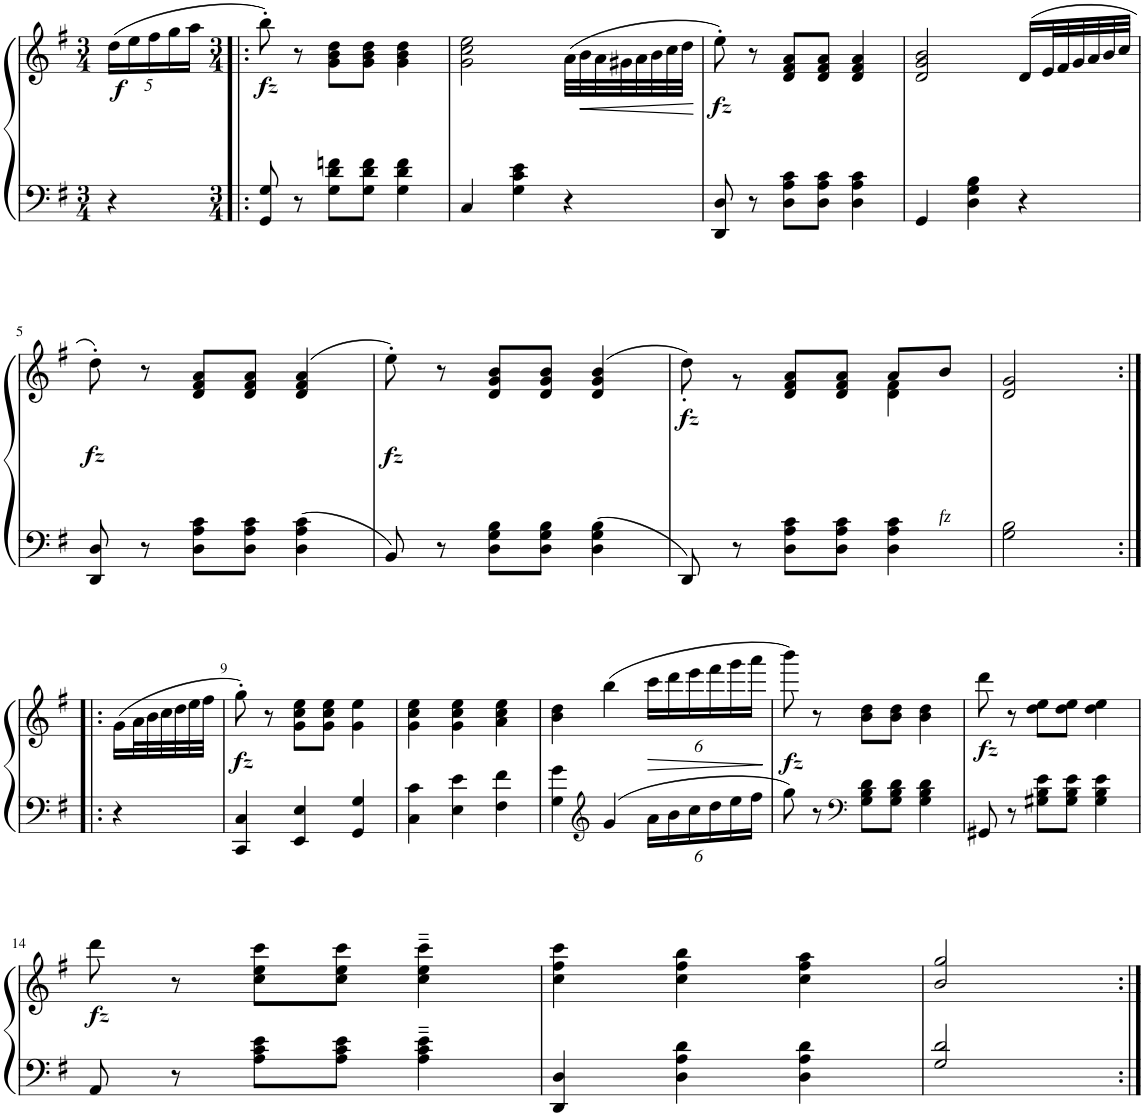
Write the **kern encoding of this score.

**kern	**kern	**dynam
*part1	*part1	*part1
*staff2	*staff1	*staff1/2
*I"Instrument 1	*	*
*clefF4	*clefG2	*
*k[f#]	*k[f#]	*
*G:	*G:	*
*M3/4	*M3/4	*
*	*Xbrackettup	*
=	=	=
!	!	!LO:DY:a=2
4r	(>20dd\LL	f
.	20ee\	.
.	20ff#\	.
.	20gg\	.
.	20aa\JJ	.
=1!|:	=1!|:	=1!|:
*M3/4	*M3/4	*
!	!	!LO:DY:b
8GG/ 8G/	8bb'\)	fz
8r	8r	.
8G\ 8d\ 8fn\L	8g\ 8b\ 8dd\L	.
8G\ 8d\ 8f\J	8g\ 8b\ 8dd\J	.
4G\ 4d\ 4f\	4g\ 4b\ 4dd\	.
=2	=2	=2
4C/	2g\ 2cc\ 2ee\	.
4G\ 4c\ 4e\	.	.
4r	(>32a\LLL	.
!	!	!LO:HP:b
.	32b\	<
.	32a\	.
.	32g#X\	.
.	32a\	.
.	32b\	.
.	32cc\	.
.	32dd\JJJ	.
.	.	[
=3	=3	=3
!	!	!LO:DY:b
8DD/ 8D/	8ee'\)	fz
8r	8r	.
8D\ 8A\ 8c\L	8d/ 8f#/ 8a/L	.
8D\ 8A\ 8c\J	8d/ 8f#/ 8a/J	.
4D\ 4A\ 4c\	4d/ 4f#/ 4a/	.
=4	=4	=4
4GG/	2d/ 2g/ 2b/	.
4D\ 4G\ 4B\	.	.
4r	(>16d/LL	.
.	32e/L	.
.	32f#/	.
.	32g/	.
.	32a/	.
.	32b/	.
.	32cc/JJJ	.
!!LO:LB:g=z
=5	=5	=5
!	!	!LO:DY:b
8DD/ 8D/	8dd'\)	fz
8r	8r	.
8D\ 8A\ 8c\L	8d/ 8f#/ 8a/L	.
8D\ 8A\ 8c\J	8d/ 8f#/ 8a/J	.
4D\ 4A\ 4c\	(>4d/ 4f#/ 4a/	.
=6	=6	=6
!	!	!LO:DY:b
8BB/	8ee'\)	fz
8r	8r	.
8D\ 8G\ 8B\L	8d/ 8g/ 8b/L	.
8D\ 8G\ 8B\J	8d/ 8g/ 8b/J	.
4D\ 4G\ 4B\	(>4d/ 4g/ 4b/	.
=7	=7	=7
*	*^	*
!	!	!	!LO:DY:b
8DD/	4ryy	8dd'\)	fz
8r	.	8r	.
8D\ 8A\ 8c\L	8d/ 8f#/ 8a/L	4ryy	.
8D\ 8A\ 8c\J	8d/ 8f#/ 8a/J	.	.
4D\ 4A\ 4c\	8a/L	4d\ 4f#\	.
!	!LO:TX:b:i:t=fz	!	!
.	8b/J	.	.
*	*v	*v	*
=8	=8	=8
2G\ 2B\	2d/ 2g/	.
!!LO:LB:g=z
=8X1:|!|:	=8X1:|!|:	=8X1:|!|:
4r	(>16g\LL	.
.	32a\L	.
.	32b\	.
.	32cc\	.
.	32dd\	.
.	32ee\	.
.	32ff#\JJJ	.
=9	=9	=9
!	!	!LO:DY:b
4CC/ 4C/	8gg'\)	fz
.	8r	.
4EE/ 4E/	8g\ 8cc\ 8ee\L	.
.	8g\ 8cc\ 8ee\J	.
4GG/ 4G/	4g\ 4ee\	.
=10	=10	=10
4C\ 4c\	4g\ 4cc\ 4ee\	.
4E\ 4e\	4g\ 4cc\ 4ee\	.
4F#\ 4f#\	4a\ 4cc\ 4ee\	.
=11	=11	=11
4G\ 4g\	4b\ 4dd\	.
*clefG2	*	*
4g/	(>4bb\	.
*Xbrackettup	*	*
!	!	!LO:HP:b
24a\LL	24ccc\LL	>
24b\	24ddd\	.
24cc\	24eee\	.
24dd\	24fff#\	.
24ee\	24ggg\	.
24ff#\JJ	24aaa\JJ	.
.	.	]
=12	=12	=12
!	!	!LO:DY:b
8gg\	8bbb\)	fz
8r	8r	.
*clefF4	*	*
8G\ 8B\ 8d\L	8b\ 8dd\L	.
8G\ 8B\ 8d\J	8b\ 8dd\J	.
4G\ 4B\ 4d\	4b\ 4dd\	.
=13	=13	=13
!	!	!LO:DY:b
8GG#X/	8ddd\	fz
8r	8r	.
8G#X\ 8B\ 8e\L	8dd\ 8ee\L	.
8G#\ 8B\ 8e\J	8dd\ 8ee\J	.
4G#\ 4B\ 4e\	4dd\ 4ee\	.
!!LO:LB:g=z
=14	=14	=14
!	!	!LO:DY:b
8AA/	8ddd\	fz
8r	8r	.
8A\ 8c\ 8e\L	8cc\ 8ee\ 8ccc\L	.
8A\ 8c\ 8e\J	8cc\ 8ee\ 8ccc\J	.
4A\~ 4c\~ 4e\~	4cc\~ 4ee\~ 4ccc\~	.
=15	=15	=15
4DD/ 4D/	4cc\ 4ff#\ 4ccc\	.
4D\ 4A\ 4d\	4cc\ 4ff#\ 4bb\	.
4D\ 4A\ 4d\	4cc\ 4ff#\ 4aa\	.
=16	=16	=16
2G/ 2d/	2b/ 2gg/	.
=:|!	=:|!	=:|!
*-	*-	*-
